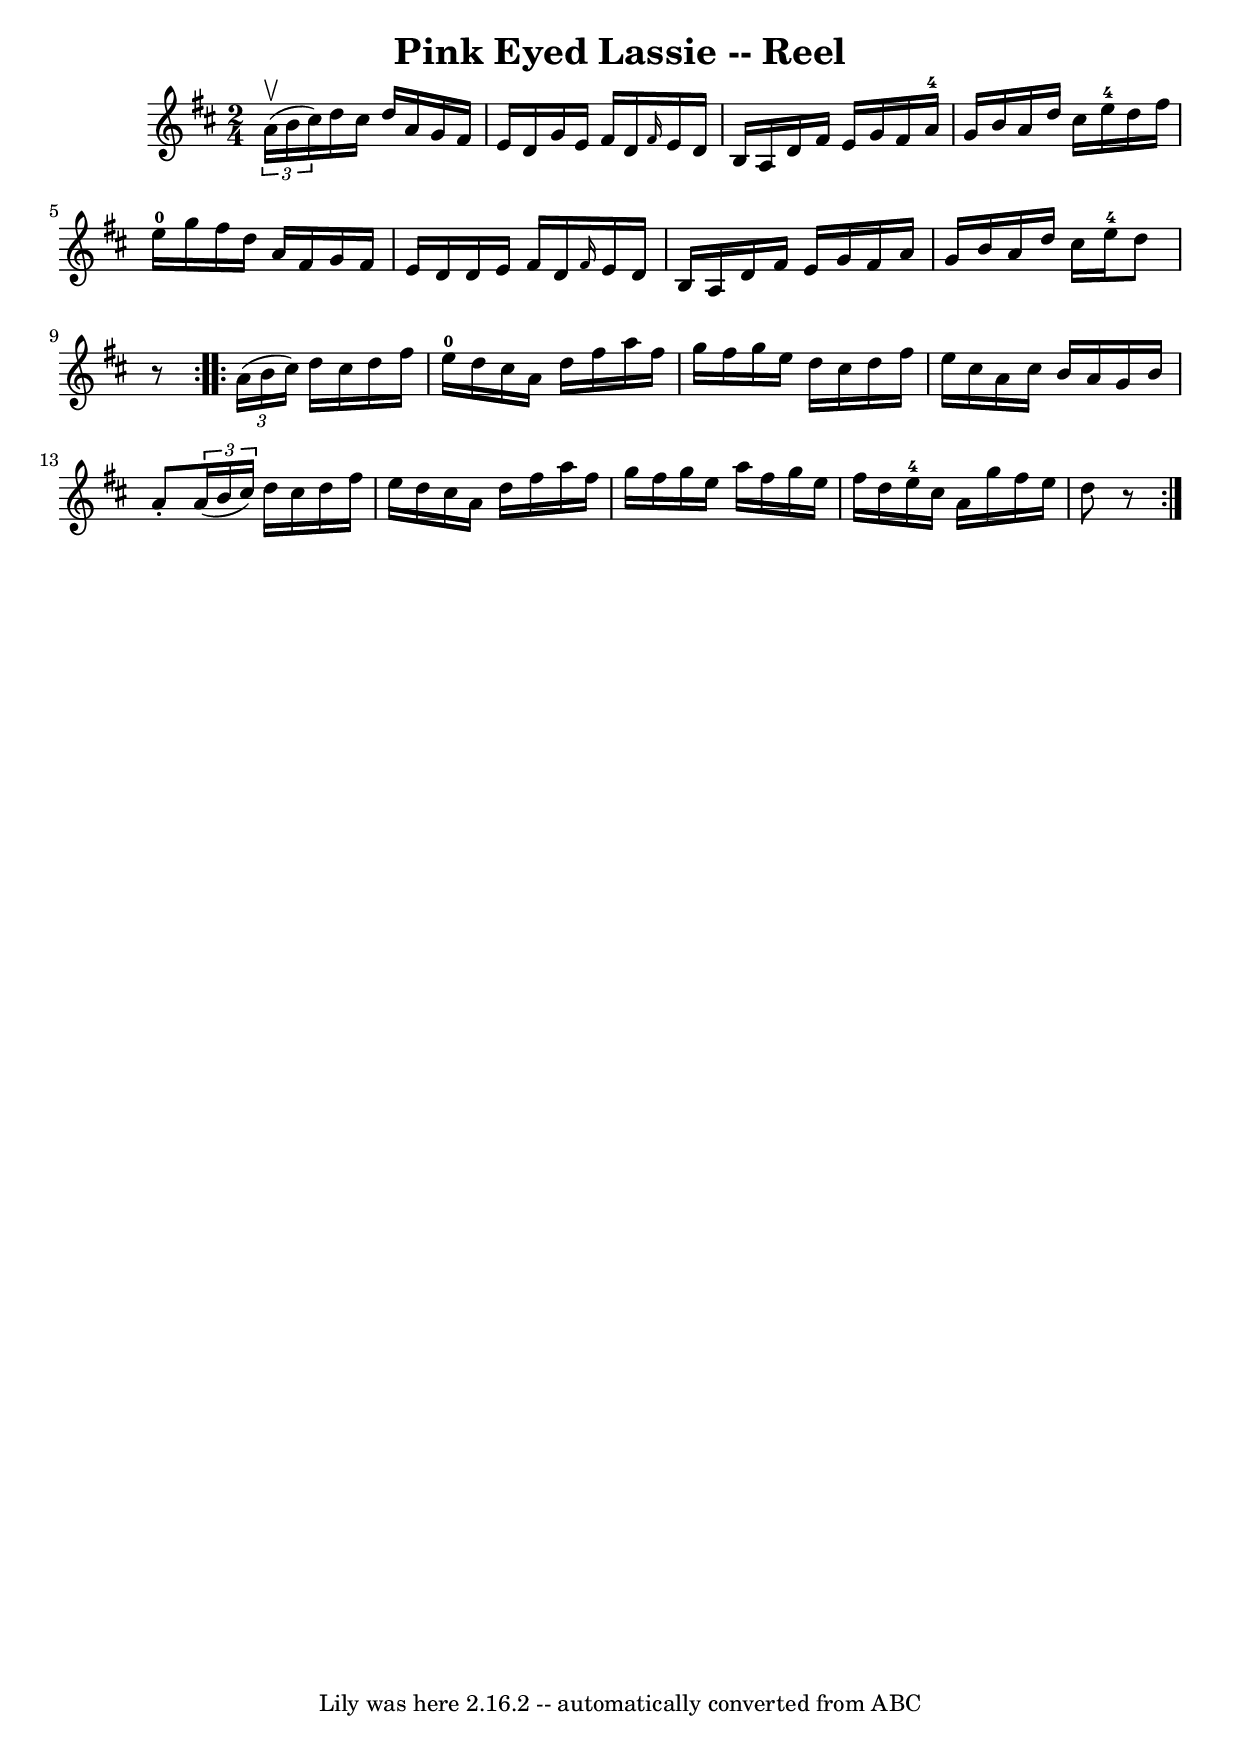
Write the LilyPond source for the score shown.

\version "2.16.2"
\include "Mammoth.ily"
\header {
  %% book = "Ryan's Mammoth Collection"
  crossRefNumber = "1"
  footnotes = "\\\\320"
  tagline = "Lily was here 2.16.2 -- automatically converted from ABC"
  title = "Pink Eyed Lassie -- Reel"

}
voicedefault =  {



  \repeat volta 2 {

    \time 2/4 
    \key d \major
   \times 2/3 { a'16^\upbow(b'16 cis''16) 
			       } 
    |
    d''16 cis''16 d''16 a'16 g'16 fis'16 e'16    
    d'16    |
    g'16 e'16 fis'16 d'16  \grace { fis'16  
				  } e'16 
    d'16 b16 a16    |
    d'16 fis'16 e'16 g'16 fis'16    
    a'16-4 g'16 b'16    |
    a'16 d''16 cis''16 e''16-4   
    d''16 fis''16 e''16-0 g''16    |
    fis''16 d''16 a'16 
    fis'16 g'16 fis'16 e'16 d'16    |
    d'16 e'16    
    fis'16 d'16  \grace { fis'16  
			} e'16 d'16 b16 a16    |
    
    d'16 fis'16 e'16 g'16 fis'16 a'16 g'16 b'16    |
    
    a'16 d''16 cis''16 e''16-4 d''8    r8   
  }     
  \repeat volta 2 {
    
    \times 2/3 { a'16 (b'16 cis''16) 
	       } |
    d''16 cis''16    
    d''16 fis''16 e''16-0 d''16 cis''16 a'16    |
    d''16 
    fis''16 a''16 fis''16 g''16 fis''16 g''16 e''16    
    |
    d''16 cis''16 d''16 fis''16 e''16 cis''16 a'16    
    cis''16    |
    b'16 a'16 g'16 b'16 a'8 -.   \times 2/3 {   
      a'16 (b'16 cis''16) 
    }   |
    d''16 cis''16 d''16    
    fis''16 e''16 d''16 cis''16 a'16    |
    d''16 fis''16    
    a''16 fis''16 g''16 fis''16 g''16 e''16    |
    a''16    
    fis''16 g''16 e''16 fis''16 d''16 e''16-4 cis''16    
    |
    a'16 g''16 fis''16 e''16 d''8    r8   
  }   

}

\score{
  <<

    \context Staff="default"
    {
      \voicedefault 
      
    }

  >>
  \layout {
    
  }
  \midi {
  }

}
